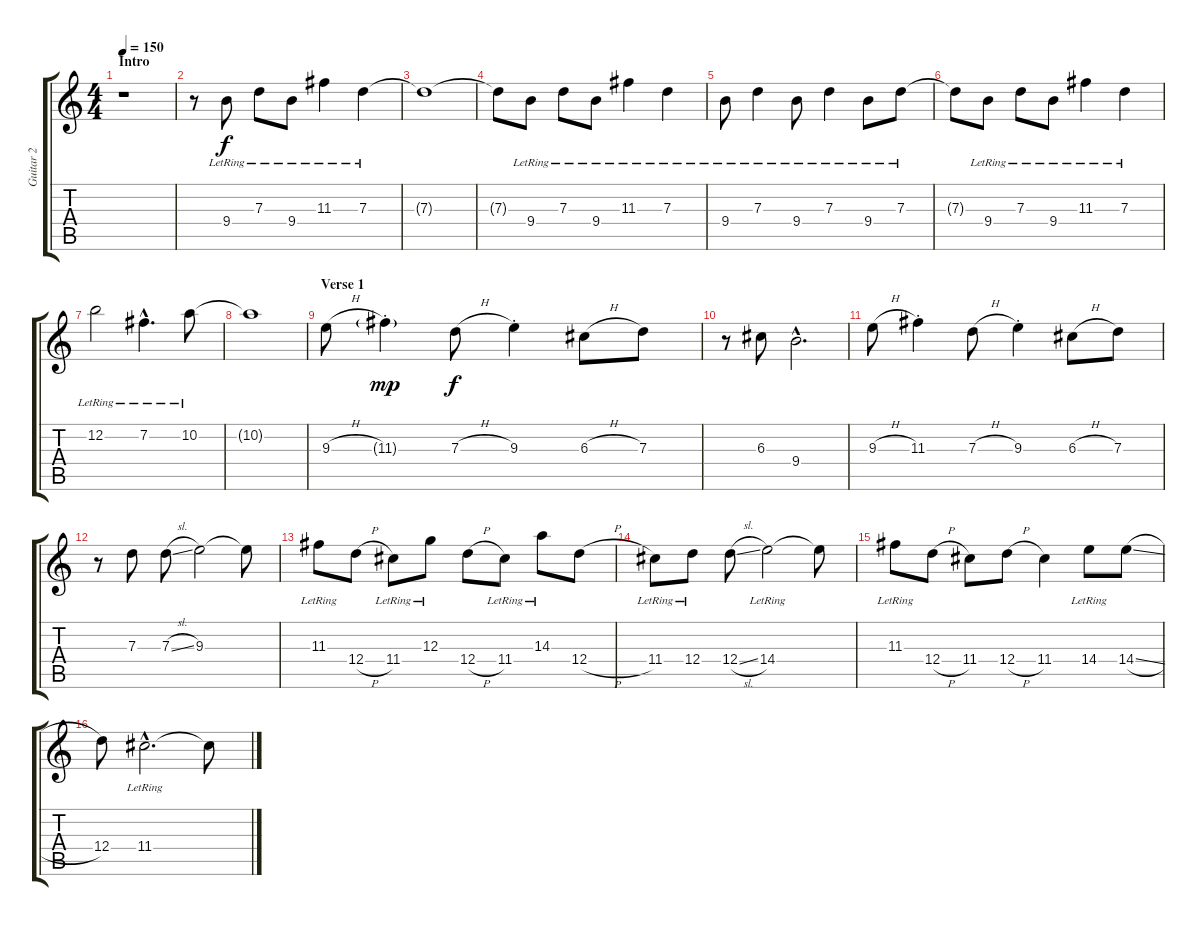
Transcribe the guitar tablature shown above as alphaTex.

\track ("Guitar 2" "Guitar 2") {instrument electricguitarjazz}
\staff {score tabs}
\tuning (E4 B3 G3 D3 A2 E2) {hide}
\ts (4 4)
\section ("" "Intro")
\tempo 150
\clef g2
\ks c
r.1{dy f instrument electricguitarjazz} |
r.8 9.4{lr}.8 7.3{lr}.8 9.4{lr}.8 11.3{lr}.4 7.3{lr}.4 |
7.3{t}.1 |
7.3{t}.8 9.4{lr}.8 7.3{lr}.8 9.4{lr}.8 11.3{lr}.4 7.3{lr}.4 |
9.4{lr}.8 7.3{lr}.4 9.4{lr}.8 7.3{lr}.4 9.4{lr}.8 7.3{lr}.8 |
7.3{t}.8 9.4{lr}.8 7.3{lr}.8 9.4{lr}.8 11.3{lr}.4 7.3{lr}.4 |
12.2{lr}.2 7.2{hac lr}.4{d} 10.2{lr}.8 |
10.2{t}.1 |
\section ("" "Verse 1")
9.3{h}.8 11.3{g st}.4{dy mp} 7.3{h}.8{dy f} 9.3{st}.4 6.3{h}.8 7.3.8 |
r.8 6.3.8 9.4{hac}.2{d} |
9.3{h}.8 11.3{st}.4 7.3{h}.8 9.3{st}.4 6.3{h}.8 7.3.8 |
r.8 7.3.8 7.3{sl}.8 9.3.2 9.3{t}.8 |
11.3{lr}.8 12.4{h}.8 11.4{lr}.8 12.3{lr}.8 12.4{h}.8 11.4{lr}.8 14.3{lr}.8 12.4{h}.8 |
11.4{lr}.8 12.4{lr}.8 12.4{sl}.8 14.4{lr}.2 14.4{t}.8 |
11.3{lr}.8 12.4{h}.8 11.4.8 12.4{h}.8 11.4.4 14.4{lr}.8 14.4{sl}.8 |
12.4.8 11.4{hac lr}.2{d} 11.4{t}.8
